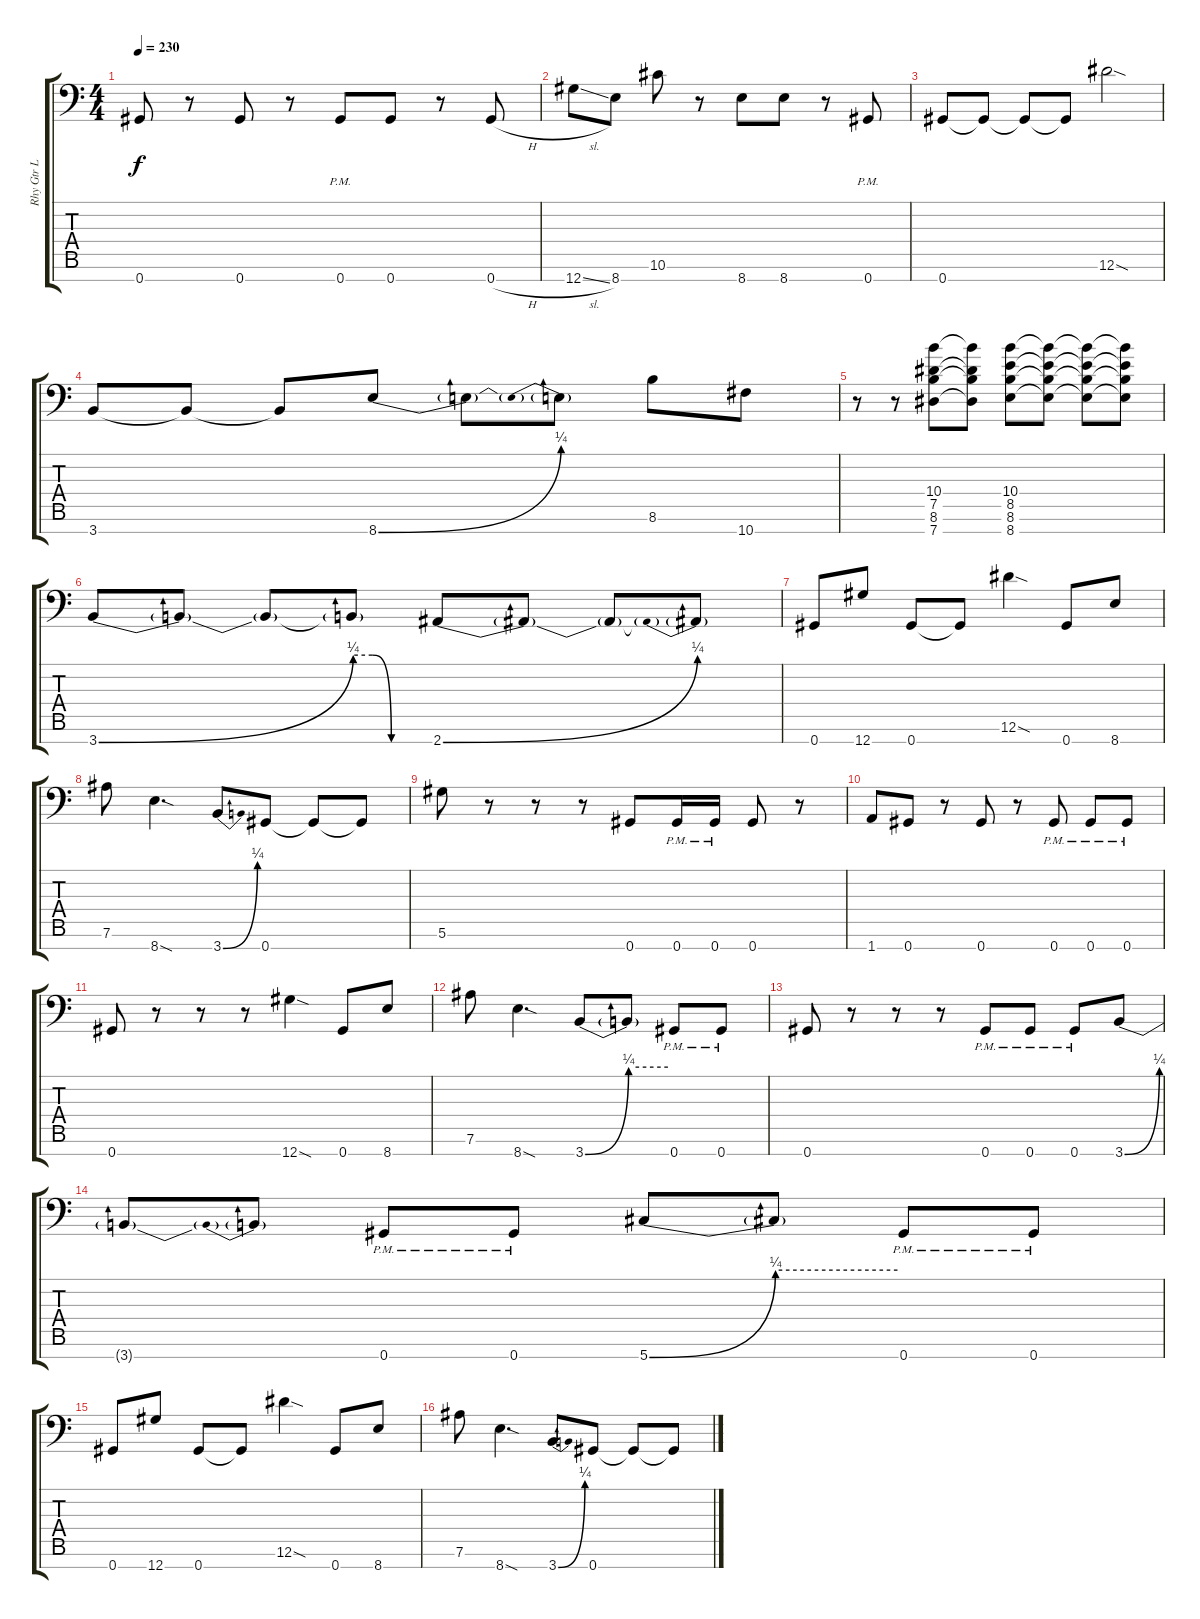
\track ("Rhy Gtr L" "Rhy Gtr L") {instrument overdrivenguitar}
\staff {score tabs}
\tuning (Db4 Ab3 Eb3 Db3 Ab2 Eb2 Ab1) {hide}
\ts (4 4)
\tempo 230
\clef f4
\ks c
0.7.8{dy f} r.8 0.7.8 r.8 0.7{pm}.8 0.7.8 r.8 0.7{h}.8 |
12.7{sl}.8 8.7.8 10.6.8 r.8 8.7.8 8.7.8 r.8 0.7{pm}.8 |
0.7.8 0.7{t}.8 0.7{t}.8 0.7{t}.8 12.6{sod}.2 |
3.7.8 3.7{t}.8 3.7{t}.8 8.7{be (bend 0 0 60 1)}.8 8.7{t}.8 8.7{be (prebend 0 1 60 1) t}.8 8.6.8 10.7.8 |
r.8 r.8 (10.4 7.5 8.6 7.7).8 (10.4{t} 7.5{t} 8.6{t} 7.7{t}).8 (10.4 8.5 8.6 8.7).8 (10.4{t} 8.5{t} 8.6{t} 8.7{t}).8 (10.4{t} 8.5{t} 8.6{t} 8.7{t}).8 (10.4{t} 8.5{t} 8.6{t} 8.7{t}).8 |
3.7{be (bend 0 0 60 1)}.8 3.7{t}.8 3.7{t}.8 3.7{be (custom 0 1 15 1 30 0 60 0) t}.8 2.7{be (bend 0 0 60 1)}.8 2.7{t}.8 2.7{t}.8 2.7{be (prebend 0 1 60 1) t}.8 |
0.7.8 12.7.8 0.7.8 0.7{t}.8 12.6{sod}.4 0.7.8 8.7.8 |
7.6.8 8.7{sod}.4{d} 3.7{be (bend 0 0 60 1)}.8 0.7.8 0.7{t}.8 0.7{t}.8 |
5.6.8 r.8 r.8 r.8 0.7.8 0.7{pm}.16 0.7{pm}.16 0.7.8 r.8 |
1.7.8 0.7.8 r.8 0.7.8 r.8 0.7{pm}.8 0.7{pm}.8 0.7{pm}.8 |
0.7.8 r.8 r.8 r.8 12.7{sod}.4 0.7.8 8.7.8 |
7.6.8 8.7{sod}.4{d} 3.7{be (bend 0 0 60 1)}.8 3.7{be (hold 0 1 60 1) t}.8 0.7{pm}.8 0.7{pm}.8 |
0.7.8 r.8 r.8 r.8 0.7{pm}.8 0.7{pm}.8 0.7{pm}.8 3.7{be (bend 0 0 60 1)}.8 |
3.7{t}.8 3.7{be (prebend 0 1 60 1) t}.8 0.7{pm}.8 0.7{pm}.8 5.7{be (bend 0 0 60 1)}.8 5.7{be (hold 0 1 60 1) t}.8 0.7{pm}.8 0.7{pm}.8 |
0.7.8 12.7.8 0.7.8 0.7{t}.8 12.6{sod}.4 0.7.8 8.7.8 |
7.6.8 8.7{sod}.4{d} 3.7{be (bend 0 0 60 1)}.8 0.7.8 0.7{t}.8 0.7{t}.8
